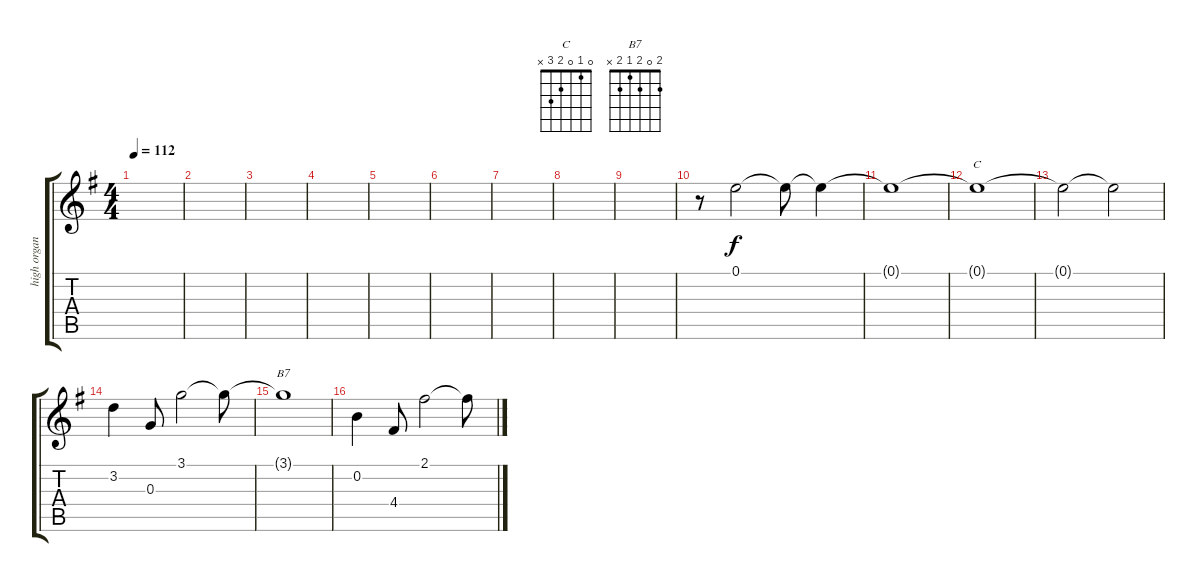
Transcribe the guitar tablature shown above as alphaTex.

\track ("high organ" "high organ") {instrument drawbarorgan}
\staff {score tabs}
\tuning (E5 B4 G4 D4 A3 E3) {hide}
\chord ("C" 0 1 0 2 3 x)
\chord ("B7" 2 0 2 1 2 x)
\ts (4 4)
\tempo 112
\clef g2
\ks g
|
|
|
|
|
|
|
|
|
r.8 0.1.2 0.1{t}.8{dy f} 0.1{t}.4 |
0.1{t}.1 |
0.1{t}.1{ch "C"} |
0.1{t}.2 0.1{t}.2 |
3.2.4 0.3.8 3.1.2 3.1{t}.8 |
3.1{t}.1{ch "B7"} |
0.2.4 4.4.8 2.1.2 2.1{t}.8
